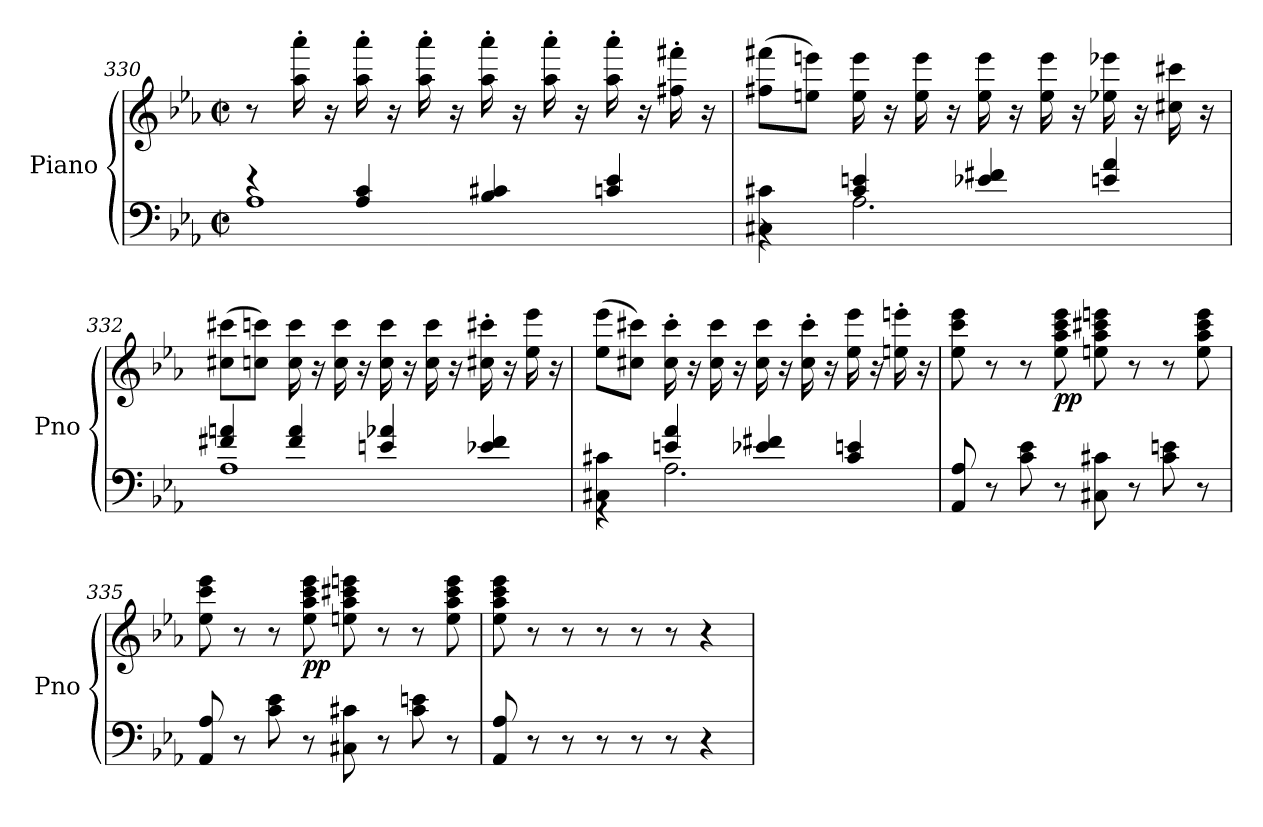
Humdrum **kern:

**kern	**kern	**dynam
*part1	*part1	*part1
*staff2	*staff1	*staff1/2
*I"Piano	*	*
*I'Pno	*	*
*clefF4	*clefG2	*
*k[b-e-a-]	*k[b-e-a-]	*
*M2/2	*M2/2	*
*met(c|)	*met(c|)	*
=330	=330	=330
*^	*	*
4re	1A-	8r	.
.	.	16aa-\' 16aaa-\'	.
.	.	16r	.
4A-/ 4c/	.	16aa-\' 16aaa-\'	.
.	.	16r	.
.	.	16aa-\' 16aaa-\'	.
.	.	16r	.
4B-/ 4c#X/	.	16aa-\' 16aaa-\'	.
.	.	16r	.
.	.	16aa-\' 16aaa-\'	.
.	.	16r	.
4cn/ 4e-/	.	16aa-\' 16aaa-\'	.
.	.	16r	.
.	.	16ff#X\' 16fff#X\'	.
.	.	16r	.
=331	=331	=331	=331
4C#X\ 4c#X\	4rBB	(>8ff#X\ 8fff#X\L	.
.	.	8een\ 8eeen\J)	.
2.A-\	4c#/ 4en/	16ee\ 16eee\	.
.	.	16r	.
.	.	16ee\ 16eee\	.
.	.	16r	.
.	4e-X/ 4f#X/	16ee\ 16eee\	.
.	.	16r	.
.	.	16ee\ 16eee\	.
.	.	16r	.
.	4en/ 4a-/	16ee-X\ 16eee-X\	.
.	.	16r	.
.	.	16cc#X\ 16ccc#X\	.
.	.	16r	.
!!LO:PB:g=z
=332	=332	=332	=332
4f#X/ 4an/	1A-	(>8cc#X\ 8ccc#X\L	.
.	.	8ccn\ 8cccn\J)	.
4f#/ 4a/	.	16cc\ 16ccc\	.
.	.	16r	.
.	.	16cc\ 16ccc\	.
.	.	16r	.
4en/ 4a-X/	.	16cc\ 16ccc\	.
.	.	16r	.
.	.	16cc\ 16ccc\	.
.	.	16r	.
4e-X/ 4f#/	.	16cc#X\' 16ccc#X\'	.
.	.	16r	.
.	.	16ee-\ 16eee-\	.
.	.	16r	.
=333	=333	=333	=333
4C#X\ 4c#X\	4rGG	(>8ee-\ 8eee-\L	.
.	.	8cc#X\ 8ccc#X\J)	.
2.A-\	4en/ 4a-/	16cc#\' 16ccc#\'	.
.	.	16r	.
.	.	16cc#\ 16ccc#\	.
.	.	16r	.
.	4e-X/ 4f#X/	16cc#\ 16ccc#\	.
.	.	16r	.
.	.	16cc#\' 16ccc#\'	.
.	.	16r	.
.	4c#/ 4en/	16ee-\ 16eee-\	.
.	.	16r	.
.	.	16een\' 16eeen\'	.
.	.	16r	.
*v	*v	*	*
=334	=334	=334
8AA-/ 8A-/	8ee-\ 8ccc\ 8eee-\	.
8r	8r	.
8c\ 8e-\	8r	.
!	!	!LO:DY:b
8r	8ee-\ 8aa-\ 8ccc\ 8eee-\	pp
8C#X\ 8c#X\	8een\ 8aa-\ 8ccc#X\ 8eeen\	.
8r	8r	.
8c#\ 8en\	8r	.
8r	8ee\ 8aa-\ 8ccc#\ 8eee\	.
!!LO:LB:g=z
=335	=335	=335
8AA-/ 8A-/	8ee-\ 8ccc\ 8eee-\	.
8r	8r	.
8c\ 8e-\	8r	.
!	!	!LO:DY:b
8r	8ee-\ 8aa-\ 8ccc\ 8eee-\	pp
8C#X\ 8c#X\	8een\ 8aa-\ 8ccc#X\ 8eeen\	.
8r	8r	.
8c#\ 8en\	8r	.
8r	8ee\ 8aa-\ 8ccc#\ 8eee\	.
!!LO:LB:g=z
=336	=336	=336
8AA-/ 8A-/	8ee-\ 8aa-\ 8ccc\ 8eee-\	.
8r	8r	.
8r	8r	.
8r	8r	.
8r	8r	.
8r	8r	.
4r	4r	.
=	=	=
*-	*-	*-
